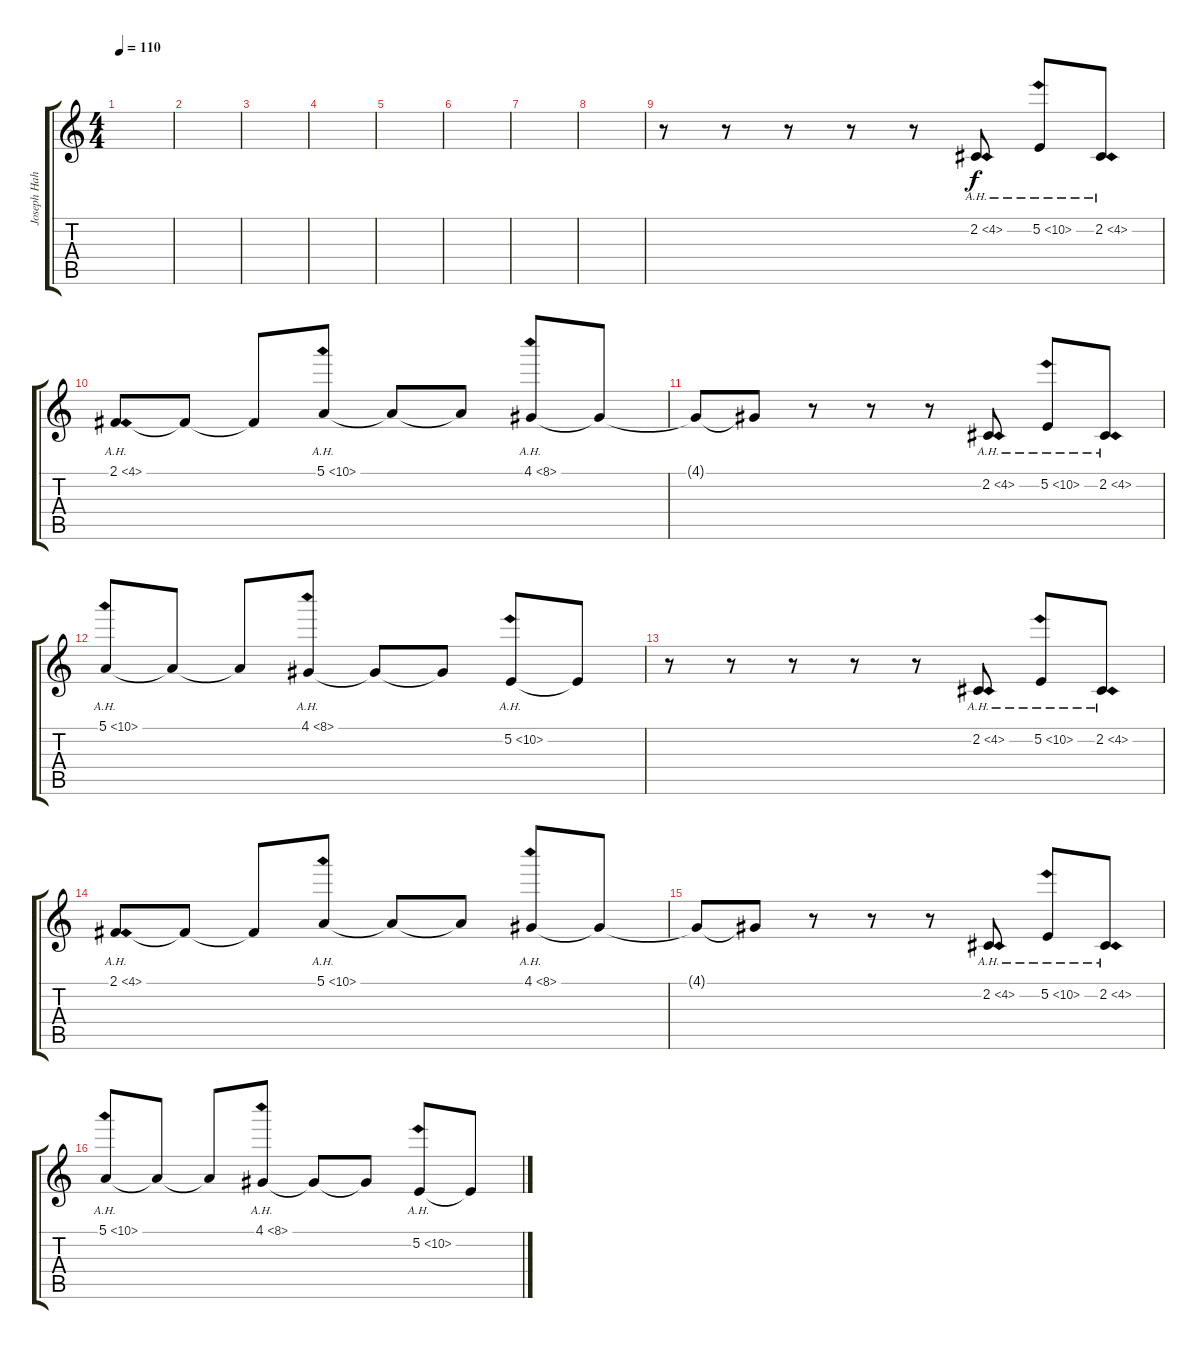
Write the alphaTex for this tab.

\track ("Joseph Hahn (Sampler)" "Joseph Hah") {instrument fx5brightness}
\staff {score tabs}
\tuning (E4 B3 G3 D3 A2 E2) {hide}
\ts (4 4)
\tempo 110
\clef g2
\ks c
|
|
|
|
|
|
|
|
r.8 r.8 r.8 r.8 r.8 2.2{ah 2}.8 5.2{ah 5}.8 2.2{ah 2}.8 |
2.1{ah 2}.8 2.1{t}.8 2.1{t}.8 5.1{ah 5}.8 5.1{t}.8 5.1{t}.8 4.1{ah 4}.8 4.1{t}.8 |
4.1{t}.8 4.1{t}.8 r.8 r.8 r.8 2.2{ah 2}.8 5.2{ah 5}.8 2.2{ah 2}.8 |
5.1{ah 5}.8 5.1{t}.8 5.1{t}.8 4.1{ah 4}.8 4.1{t}.8 4.1{t}.8 5.2{ah 5}.8 5.2{t}.8 |
r.8 r.8 r.8 r.8 r.8 2.2{ah 2}.8 5.2{ah 5}.8 2.2{ah 2}.8 |
2.1{ah 2}.8 2.1{t}.8 2.1{t}.8 5.1{ah 5}.8 5.1{t}.8 5.1{t}.8 4.1{ah 4}.8 4.1{t}.8 |
4.1{t}.8 4.1{t}.8 r.8 r.8 r.8 2.2{ah 2}.8 5.2{ah 5}.8 2.2{ah 2}.8 |
5.1{ah 5}.8 5.1{t}.8 5.1{t}.8 4.1{ah 4}.8 4.1{t}.8 4.1{t}.8 5.2{ah 5}.8 5.2{t}.8
